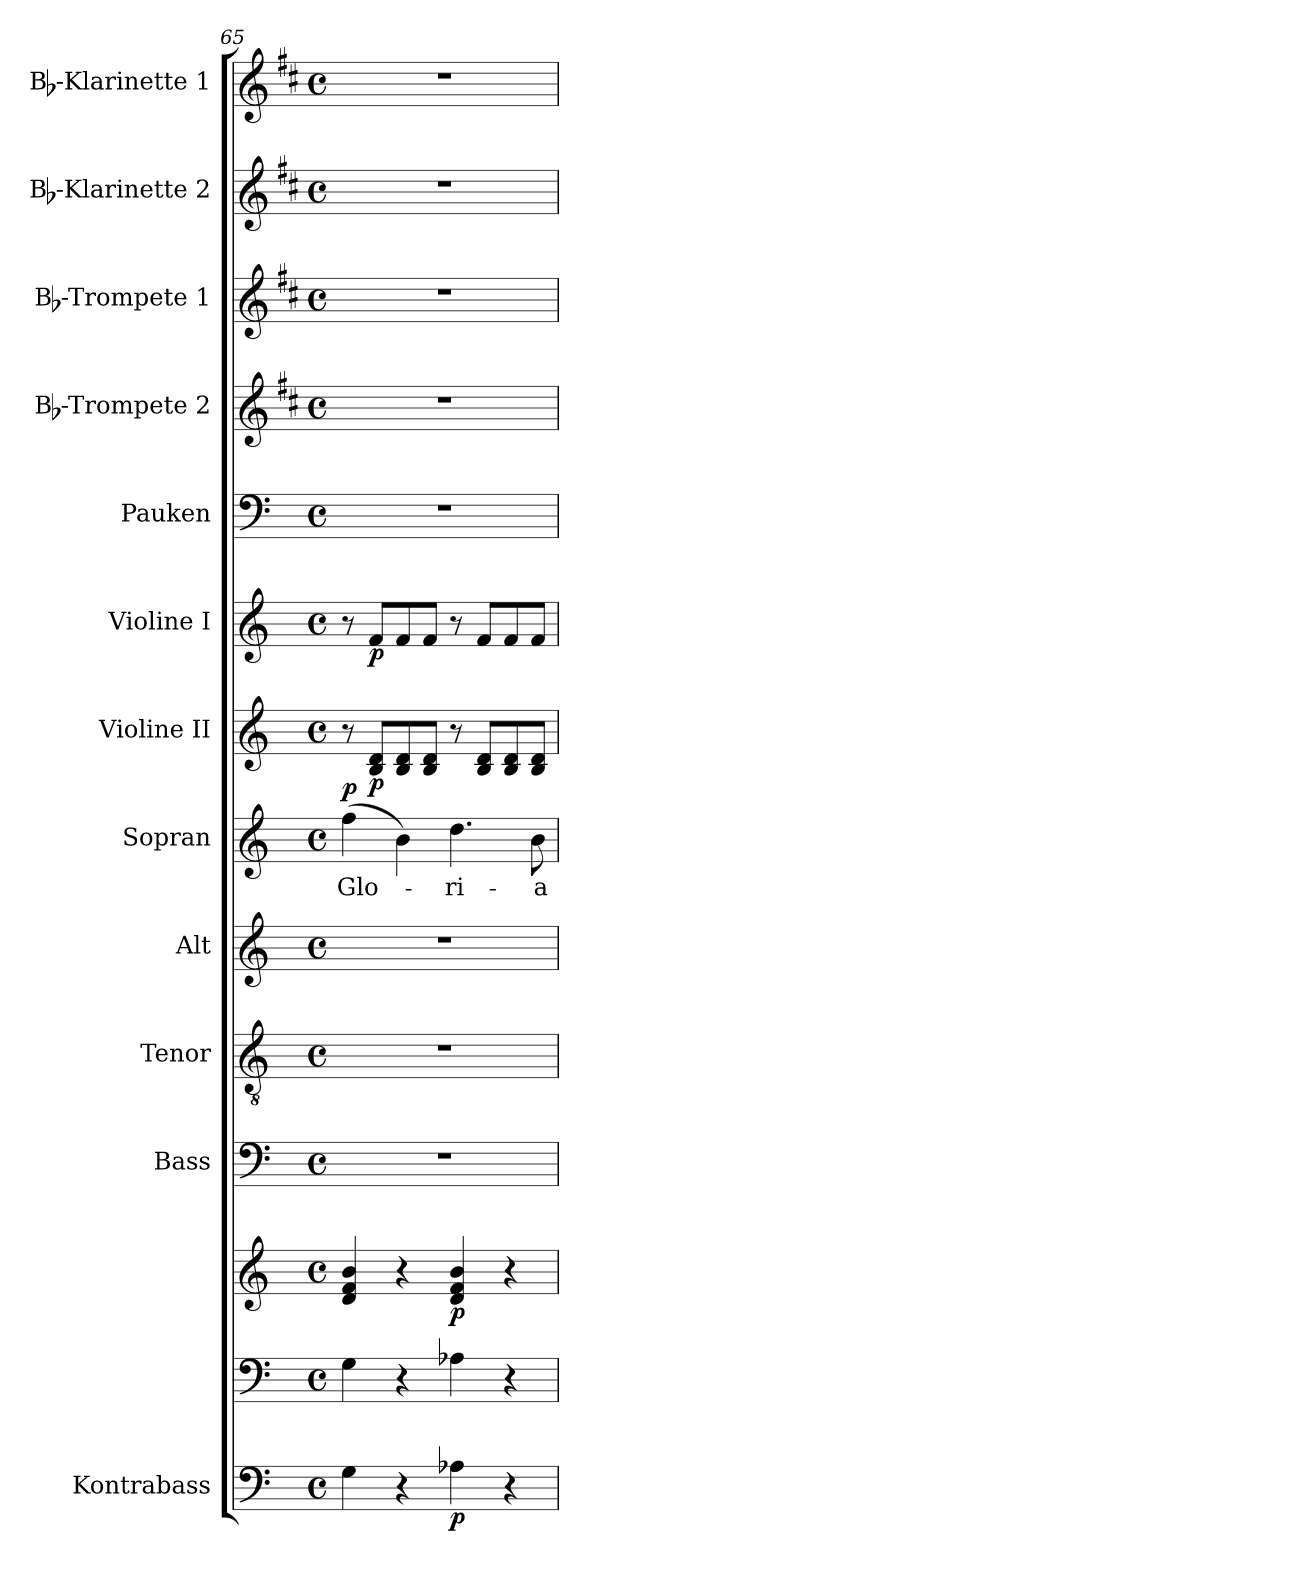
**kern	**dynam	**kern	**kern	**dynam	**kern	**kern	**kern	**kern	**text	**dynam	**kern	**dynam	**kern	**dynam	**kern	**kern	**kern	**kern	**kern
*part13	*part13	*part12	*part12	*part12	*part11	*part10	*part9	*part8	*part8	*part8	*part7	*part7	*part6	*part6	*part5	*part4	*part3	*part2	*part1
*staff14	*staff14	*staff13	*staff12	*staff12/13	*staff11	*staff10	*staff9	*staff8	*staff8	*staff8	*staff7	*staff7	*staff6	*staff6	*staff5	*staff4	*staff3	*staff2	*staff1
*I"Kontrabass	*	*	*	*	*I"Bass	*I"Tenor	*I"Alt	*I"Sopran	*	*	*I"Violine II	*	*I"Violine I	*	*I"Pauken	*I"Bb-Trompete 2	*I"Bb-Trompete 1	*I"Bb-Klarinette 2	*I"Bb-Klarinette 1
*I'Kb.	*	*	*	*	*I'B.	*I'T.	*I'A.	*I'S.	*	*	*I'Vl. II	*	*I'Vl. I	*	*I'Pk.	*I'Bb Trp. 2	*I'Bb Trp. 1	*I'Bb Kl. 2	*I'Bb Kl. 1
*clefF4	*	*clefF4	*clefG2	*	*clefF4	*clefGv2	*clefG2	*clefG2	*	*	*clefG2	*	*clefG2	*	*clefF4	*clefG2	*clefG2	*clefG2	*clefG2
*ITrd7c12	*	*	*	*	*	*	*	*	*	*	*	*	*	*	*	*ITrd1c2	*ITrd1c2	*ITrd1c2	*ITrd1c2
*k[]	*	*k[]	*k[]	*	*k[]	*k[]	*k[]	*k[]	*	*	*k[]	*	*k[]	*	*k[]	*k[]	*k[]	*k[]	*k[]
*C:	*	*C:	*C:	*	*C:	*C:	*C:	*C:	*	*	*C:	*	*C:	*	*C:	*C:	*C:	*C:	*C:
*M4/4	*	*M4/4	*M4/4	*	*M4/4	*M4/4	*M4/4	*M4/4	*	*	*M4/4	*	*M4/4	*	*M4/4	*M4/4	*M4/4	*M4/4	*M4/4
*met(c)	*	*met(c)	*met(c)	*	*met(c)	*met(c)	*met(c)	*met(c)	*	*	*met(c)	*	*met(c)	*	*met(c)	*met(c)	*met(c)	*met(c)	*met(c)
=65	=65	=65	=65	=65	=65	=65	=65	=65	=65	=65	=65	=65	=65	=65	=65	=65	=65	=65	=65
!	!	!	!	!	!	!	!	!	!LO:LY:b	!LO:DY:a	!	!	!	!	!	!	!	!	!
4GG\	.	4G\	4d/ 4f/ 4b/	.	1r	1r	1r	(>4ff\	Glo-	p	8r	.	8r	.	1r	1r	1r	1r	1r
!	!	!	!	!	!	!	!	!	!	!	!	!LO:DY:b	!	!LO:DY:b	!	!	!	!	!
.	.	.	.	.	.	.	.	.	.	.	8B/ 8d/L	p	8f/L	p	.	.	.	.	.
4r	.	4r	4r	.	.	.	.	4b\)	.	.	8B/ 8d/	.	8f/	.	.	.	.	.	.
.	.	.	.	.	.	.	.	.	.	.	8B/ 8d/J	.	8f/J	.	.	.	.	.	.
!	!LO:DY:b	!	!	!LO:DY:b	!	!	!	!	!LO:LY:b	!	!	!	!	!	!	!	!	!	!
4AA-X\	p	4A-X\	4d/ 4f/ 4b/	p	.	.	.	4.dd\	-ri-	.	8r	.	8r	.	.	.	.	.	.
.	.	.	.	.	.	.	.	.	.	.	8B/ 8d/L	.	8f/L	.	.	.	.	.	.
4r	.	4r	4r	.	.	.	.	.	.	.	8B/ 8d/	.	8f/	.	.	.	.	.	.
!	!	!	!	!	!	!	!	!	!LO:LY:b	!	!	!	!	!	!	!	!	!	!
.	.	.	.	.	.	.	.	8b\	-a	.	8B/ 8d/J	.	8f/J	.	.	.	.	.	.
=	=	=	=	=	=	=	=	=	=	=	=	=	=	=	=	=	=	=	=
*-	*-	*-	*-	*-	*-	*-	*-	*-	*-	*-	*-	*-	*-	*-	*-	*-	*-	*-	*-
